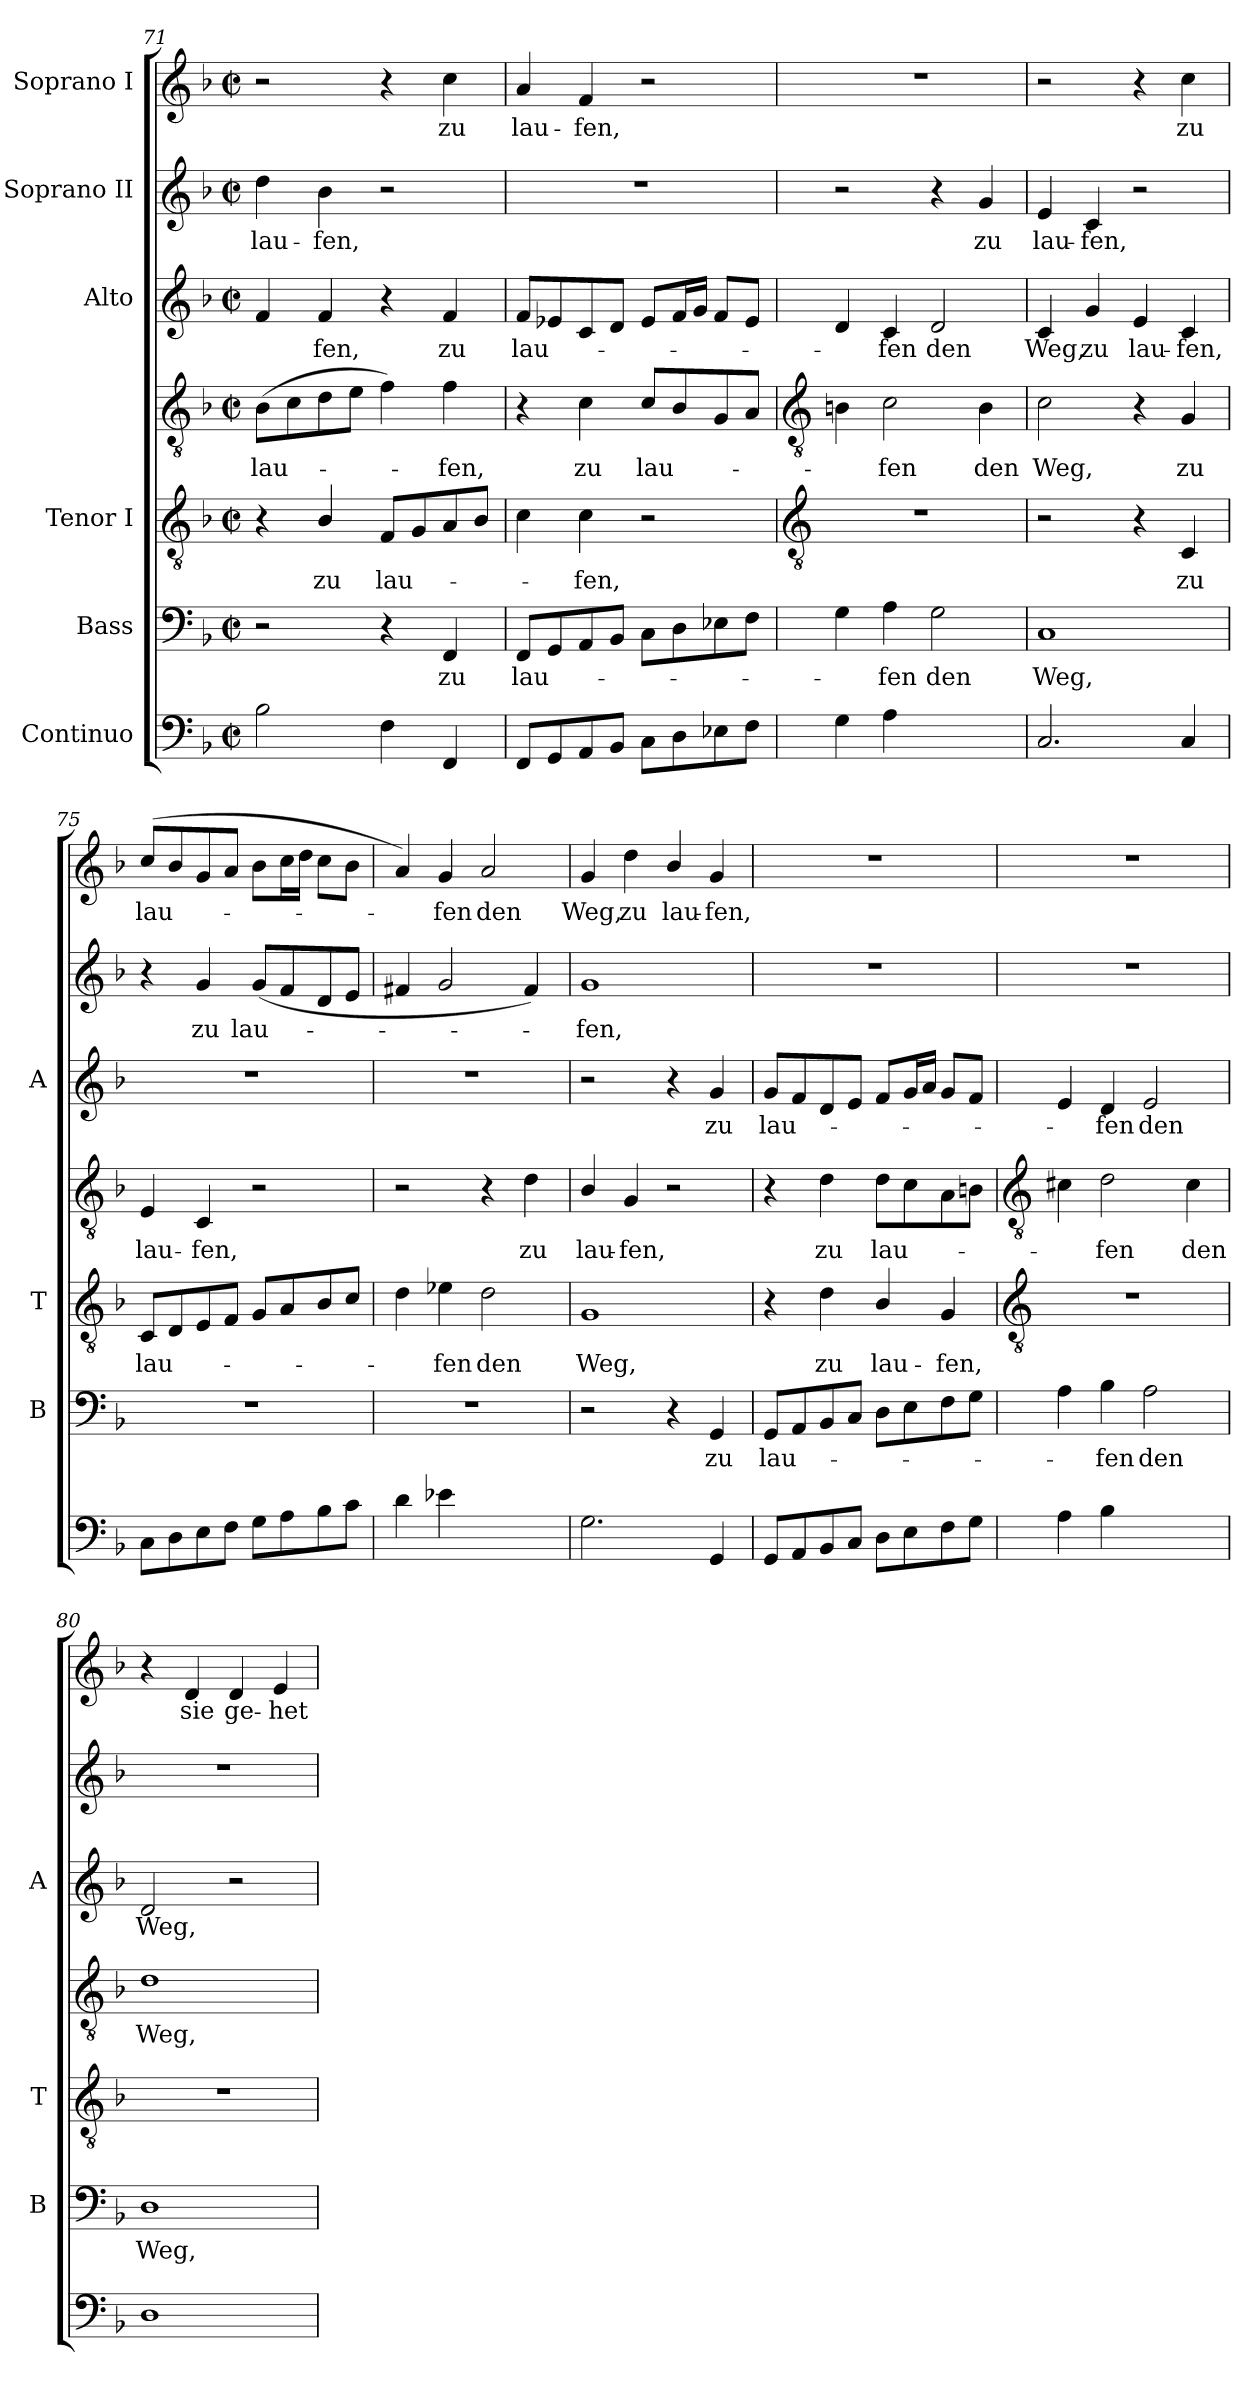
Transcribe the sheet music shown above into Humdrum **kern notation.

**kern	**text	**kern	**text	**kern	**text	**kern	**text	**kern	**text	**kern	**text	**kern	**text
*part6	*part6	*part5	*part5	*part4	*part4	*part4	*part4	*part3	*part3	*part2	*part2	*part1	*part1
*staff7	*staff7	*staff6	*staff6	*staff5	*staff5	*staff4	*staff4	*staff3	*staff3	*staff2	*staff2	*staff1	*staff1
*I"Continuo	*	*I"Bass	*	*I"Tenor I	*	*	*	*I"Alto	*	*I"Soprano II	*	*I"Soprano I	*
*	*	*I'B	*	*I'T	*	*	*	*I'A	*	*	*	*	*
*clefF4	*	*clefF4	*	*clefGv2	*	*clefGv2	*	*clefG2	*	*clefG2	*	*clefG2	*
*k[b-]	*	*k[b-]	*	*k[b-]	*	*k[b-]	*	*k[b-]	*	*k[b-]	*	*k[b-]	*
*F:	*	*F:	*	*F:	*	*F:	*	*F:	*	*F:	*	*F:	*
*M2/2	*	*M2/2	*	*M2/2	*	*M2/2	*	*M2/2	*	*M2/2	*	*M2/2	*
*met(c|)	*	*met(c|)	*	*met(c|)	*	*met(c|)	*	*met(c|)	*	*met(c|)	*	*met(c|)	*
=71	=71	=71	=71	=71	=71	=71	=71	=71	=71	=71	=71	=71	=71
!	!	!	!	!	!	!	!LO:LY:b	!	!	!	!LO:LY:b	!	!
2B-	.	2r	.	4r	.	(>8B-L	lau-	4f	.	4dd	lau-	2r	.
.	.	.	.	.	.	8c	.	.	.	.	.	.	.
!	!	!	!	!	!LO:LY:b	!	!	!	!LO:LY:b	!	!LO:LY:b	!	!
.	.	.	.	4B-/	zu	8d	.	4f	fen,	4b-	-fen,	.	.
.	.	.	.	.	.	8eJ	.	.	.	.	.	.	.
!	!	!	!	!	!LO:LY:b	!	!	!	!	!	!	!	!
4F	.	4r	.	8FL	lau-	4f)	.	4r	.	2r	.	4r	.
.	.	.	.	8G	.	.	.	.	.	.	.	.	.
!	!	!	!LO:LY:b	!	!	!	!LO:LY:b	!	!LO:LY:b	!	!	!	!LO:LY:b
4FF	.	4FF	zu	8A	.	4f	fen,	4f	zu	.	.	4cc	zu
.	.	.	.	8B-J	.	.	.	.	.	.	.	.	.
=72	=72	=72	=72	=72	=72	=72	=72	=72	=72	=72	=72	=72	=72
!	!	!	!LO:LY:b	!	!	!	!	!	!LO:LY:b	!	!	!	!LO:LY:b
8FFL	.	8FFL	lau-	4c	.	4r	.	8fL	lau-	1r	.	4a	lau-
8GG	.	8GG	.	.	.	.	.	8e-X	.	.	.	.	.
!	!	!	!	!	!LO:LY:b	!	!LO:LY:b	!	!	!	!	!	!LO:LY:b
8AA	.	8AA	.	4c	fen,	4c	zu	8c	.	.	.	4f	-fen,
8BB-J	.	8BB-J	.	.	.	.	.	8dJ	.	.	.	.	.
!	!	!	!	!	!	!	!LO:LY:b	!	!	!	!	!	!
8CL	.	8CL	.	2r	.	(<8cL	lau-	8e-L	.	.	.	2r	.
8D	.	8D	.	.	.	8B-	.	16fL	.	.	.	.	.
.	.	.	.	.	.	.	.	16gJJ	.	.	.	.	.
8E-X	.	8E-X	.	.	.	8G	.	8fL	.	.	.	.	.
8FJ	.	8FJ	.	.	.	8AJ	.	8e-J	.	.	.	.	.
!!LO:LB:g=z
=73	=73	=73	=73	=73	=73	=73	=73	=73	=73	=73	=73	=73	=73
*	*	*	*	*clefGv2	*	*clefGv2	*	*	*	*	*	*	*
4G	.	4G	.	1r	.	4Bn	.	4d	.	2r	.	1r	.
!	!	!	!LO:LY:b	!	!	!	!LO:LY:b	!	!LO:LY:b	!	!	!	!
4A	.	4A	fen	.	.	2c	fen	4c	fen	.	.	.	.
!	!LO:LY:b	!	!LO:LY:b	!	!	!	!	!	!LO:LY:b	!	!	!	!
[4Gyy	4	2G	den	.	.	.	.	2d	den	4r	.	.	.
!	!LO:LY:b	!	!	!	!	!	!LO:LY:b	!	!	!	!LO:LY:b	!	!
4Gyy]	3	.	.	.	.	4B	den	.	.	4g	zu	.	.
=74	=74	=74	=74	=74	=74	=74	=74	=74	=74	=74	=74	=74	=74
!	!	!	!LO:LY:b	!	!	!	!LO:LY:b	!	!LO:LY:b	!	!LO:LY:b	!	!
2.C	.	1C	Weg,	2r	.	2c	Weg,	4c	Weg,	4e	lau-	2r	.
!	!	!	!	!	!	!	!	!	!LO:LY:b	!	!LO:LY:b	!	!
.	.	.	.	.	.	.	.	4g	zu	4c	-fen,	.	.
!	!	!	!	!	!	!	!	!	!LO:LY:b	!	!	!	!
.	.	.	.	4r	.	4r	.	4e	lau-	2r	.	4r	.
!	!	!	!	!	!LO:LY:b	!	!LO:LY:b	!	!LO:LY:b	!	!	!	!LO:LY:b
4C	.	.	.	4C	zu	4G	zu	4c	-fen,	.	.	4cc	zu
=75	=75	=75	=75	=75	=75	=75	=75	=75	=75	=75	=75	=75	=75
!	!	!	!	!	!LO:LY:b	!	!LO:LY:b	!	!	!	!	!	!LO:LY:b
8CL	.	1r	.	8CL	lau-	4E	lau-	1r	.	4r	.	(<8ccL	lau-
8D	.	.	.	8D	.	.	.	.	.	.	.	8b-	.
!	!	!	!	!	!	!	!LO:LY:b	!	!	!	!LO:LY:b	!	!
8E	.	.	.	8E	.	4C	-fen,	.	.	4g	zu	8g	.
8FJ	.	.	.	8FJ	.	.	.	.	.	.	.	8aJ	.
!	!	!	!	!	!	!	!	!	!	!	!LO:LY:b	!	!
8GL	.	.	.	8GL	.	2r	.	.	.	(<8gL	lau-	8b-L	.
8A	.	.	.	8A	.	.	.	.	.	8f	.	16ccL	.
.	.	.	.	.	.	.	.	.	.	.	.	16ddJJ	.
8B-	.	.	.	8B-	.	.	.	.	.	8d	.	8ccL	.
8cJ	.	.	.	8cJ	.	.	.	.	.	8eJ	.	8b-J	.
=76	=76	=76	=76	=76	=76	=76	=76	=76	=76	=76	=76	=76	=76
4d	.	1r	.	4d)	.	2r	.	1r	.	4f#X	.	4a)	.
!	!	!	!	!	!LO:LY:b	!	!	!	!	!	!	!	!LO:LY:b
4e-X	.	.	.	4e-X	fen	.	.	.	.	2g	.	4g	fen
!	!LO:LY:b	!	!	!	!LO:LY:b	!	!	!	!	!	!	!	!LO:LY:b
[4dyy	4	.	.	2d	den	4r	.	.	.	.	.	2a	den
!	!LO:LY:b	!	!	!	!	!	!LO:LY:b	!	!	!	!	!	!
4dyy]	3	.	.	.	.	4d	zu	.	.	4f#)	.	.	.
=77	=77	=77	=77	=77	=77	=77	=77	=77	=77	=77	=77	=77	=77
!	!	!	!	!	!LO:LY:b	!	!LO:LY:b	!	!	!	!LO:LY:b	!	!LO:LY:b
2.G	.	2r	.	1G	Weg,	4B-/	lau-	2r	.	1g	fen,	4g	Weg,
!	!	!	!	!	!	!	!LO:LY:b	!	!	!	!	!	!LO:LY:b
.	.	.	.	.	.	4G	-fen,	.	.	.	.	4dd	zu
!	!	!	!	!	!	!	!	!	!	!	!	!	!LO:LY:b
.	.	4r	.	.	.	2r	.	4r	.	.	.	4b-/	lau-
!	!	!	!LO:LY:b	!	!	!	!	!	!LO:LY:b	!	!	!	!LO:LY:b
4GG	.	4GG	zu	.	.	.	.	4g	zu	.	.	4g	-fen,
=78	=78	=78	=78	=78	=78	=78	=78	=78	=78	=78	=78	=78	=78
!	!	!	!LO:LY:b	!	!	!	!	!	!LO:LY:b	!	!	!	!
8GGL	.	8GGL	lau-	4r	.	4r	.	8gL	lau-	1r	.	1r	.
8AA	.	8AA	.	.	.	.	.	8f	.	.	.	.	.
!	!	!	!	!	!LO:LY:b	!	!LO:LY:b	!	!	!	!	!	!
8BB-	.	8BB-	.	4d	zu	4d	zu	8d	.	.	.	.	.
8CJ	.	8CJ	.	.	.	.	.	8eJ	.	.	.	.	.
!	!	!	!	!	!LO:LY:b	!	!LO:LY:b	!	!	!	!	!	!
8DL	.	8DL	.	4B-/	lau-	8dL	lau-	8fL	.	.	.	.	.
8E	.	8E	.	.	.	8c	.	16gL	.	.	.	.	.
.	.	.	.	.	.	.	.	16aJJ	.	.	.	.	.
!	!	!	!	!	!LO:LY:b	!	!	!	!	!	!	!	!
8F	.	8F	.	4G	-fen,	8A	.	8gL	.	.	.	.	.
8GJ	.	8GJ	.	.	.	8BnJ	.	8fJ	.	.	.	.	.
!!LO:LB:g=z
=79	=79	=79	=79	=79	=79	=79	=79	=79	=79	=79	=79	=79	=79
*	*	*	*	*clefGv2	*	*clefGv2	*	*	*	*	*	*	*
4A	.	4A	.	1r	.	4c#X	.	4e	.	1r	.	1r	.
!	!	!	!LO:LY:b	!	!	!	!LO:LY:b	!	!LO:LY:b	!	!	!	!
4B-	.	4B-	fen	.	.	2d	fen	4d	fen	.	.	.	.
!	!LO:LY:b	!	!LO:LY:b	!	!	!	!	!	!LO:LY:b	!	!	!	!
[4Ayy	4	2A	den	.	.	.	.	2e	den	.	.	.	.
!	!LO:LY:b	!	!	!	!	!	!LO:LY:b	!	!	!	!	!	!
4Ayy]	3	.	.	.	.	4c#	den	.	.	.	.	.	.
=80	=80	=80	=80	=80	=80	=80	=80	=80	=80	=80	=80	=80	=80
!	!	!	!LO:LY:b	!	!	!	!LO:LY:b	!	!LO:LY:b	!	!	!	!
1D	.	1D	Weg,	1r	.	1d	Weg,	2d	Weg,	1r	.	4r	.
!	!	!	!	!	!	!	!	!	!	!	!	!	!LO:LY:b
.	.	.	.	.	.	.	.	.	.	.	.	4d	sie
!	!	!	!	!	!	!	!	!	!	!	!	!	!LO:LY:b
.	.	.	.	.	.	.	.	2r	.	.	.	4d	ge-
!	!	!	!	!	!	!	!	!	!	!	!	!	!LO:LY:b
.	.	.	.	.	.	.	.	.	.	.	.	4e	-het
=	=	=	=	=	=	=	=	=	=	=	=	=	=
*-	*-	*-	*-	*-	*-	*-	*-	*-	*-	*-	*-	*-	*-
